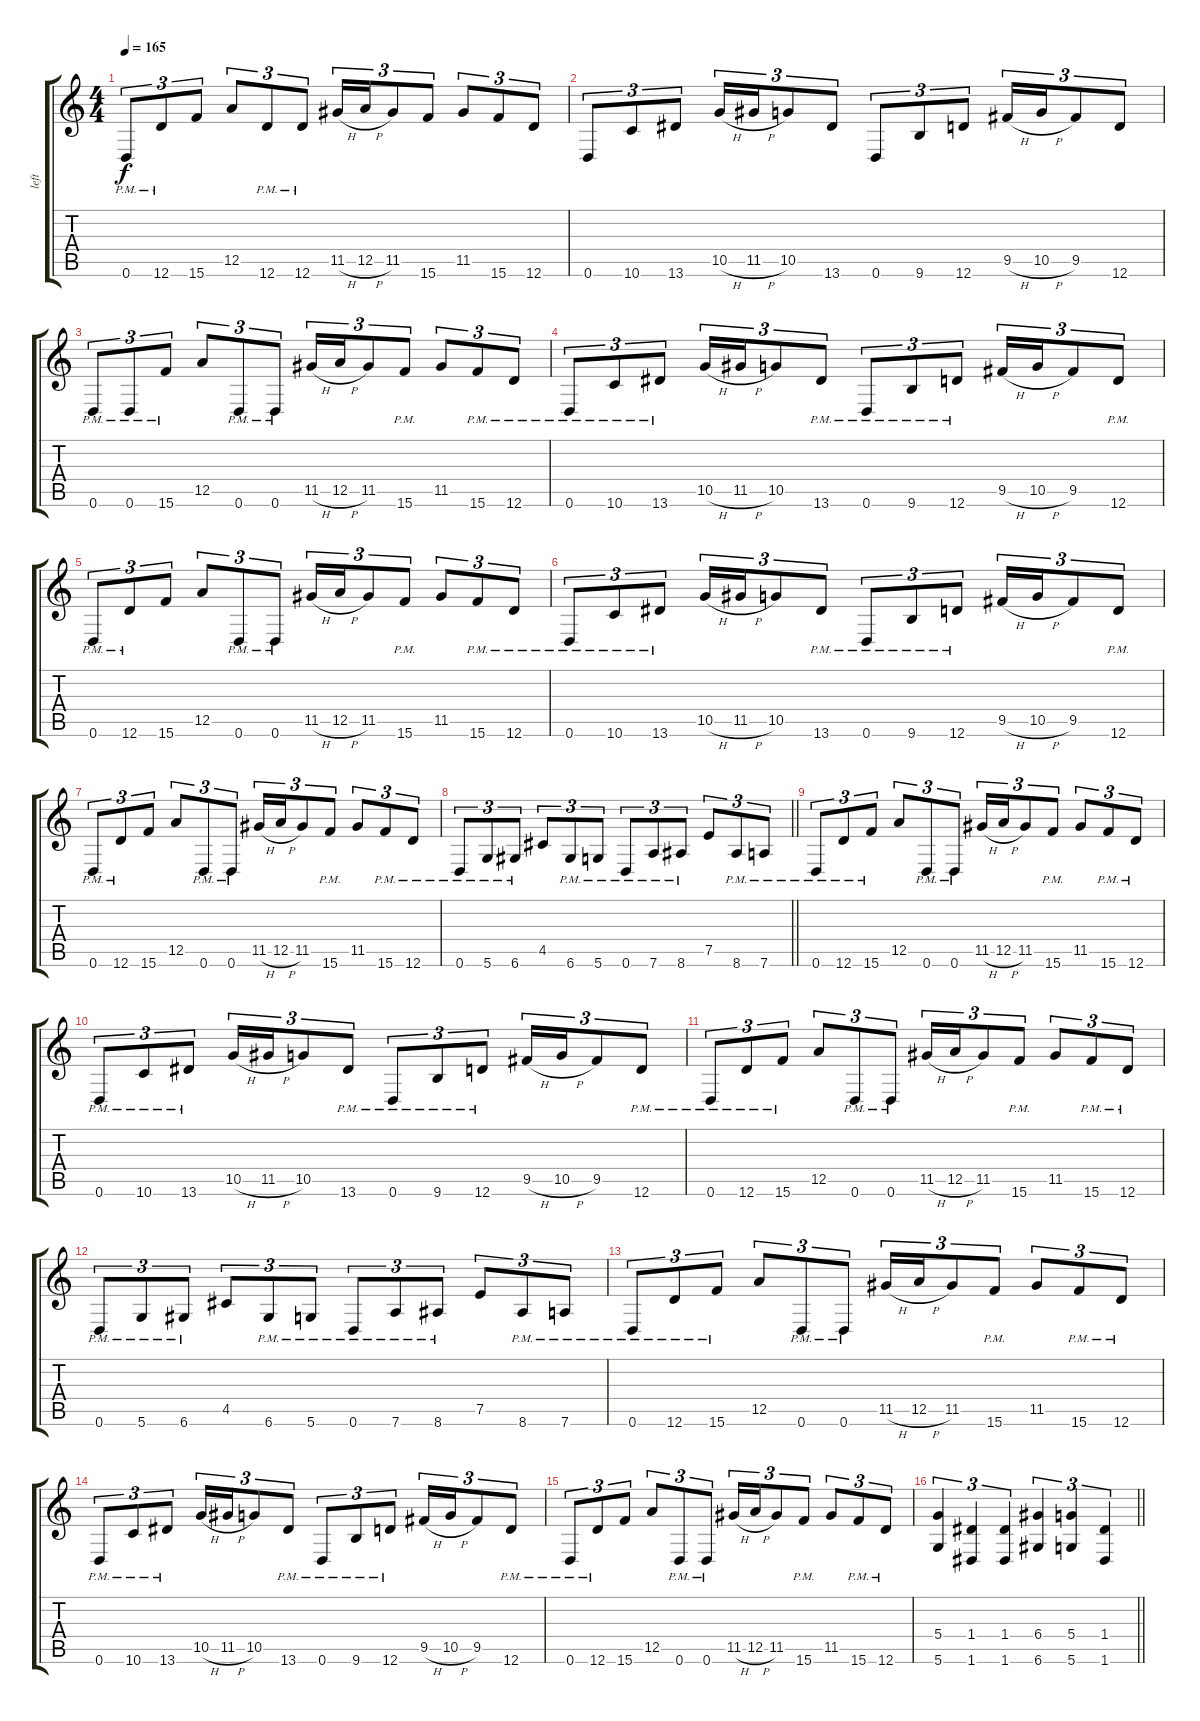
\track ("left" "left") {instrument overdrivenguitar}
\staff {score tabs}
\tuning (E4 B3 G3 D3 A2 D2) {hide}
\ts (4 4)
\section ("" "")
\tempo 165
\clef g2
\ks c
0.6{pm}.8{tu (3 2) dy f} 12.6{pm}.8{tu (3 2)} 15.6.8{tu (3 2)} 12.5.8{tu (3 2)} 12.6{pm}.8{tu (3 2)} 12.6{pm}.8{tu (3 2)} 11.5{h}.16{tu (3 2)} 12.5{h}.16{tu (3 2)} 11.5.8{tu (3 2)} 15.6.8{tu (3 2)} 11.5.8{tu (3 2)} 15.6.8{tu (3 2)} 12.6.8{tu (3 2)} |
0.6.8{tu (3 2)} 10.6.8{tu (3 2)} 13.6.8{tu (3 2)} 10.5{h}.16{tu (3 2)} 11.5{h}.16{tu (3 2)} 10.5.8{tu (3 2)} 13.6.8{tu (3 2)} 0.6.8{tu (3 2)} 9.6.8{tu (3 2)} 12.6.8{tu (3 2)} 9.5{h}.16{tu (3 2)} 10.5{h}.16{tu (3 2)} 9.5.8{tu (3 2)} 12.6.8{tu (3 2)} |
0.6{pm}.8{tu (3 2)} 0.6{pm}.8{tu (3 2)} 15.6{pm}.8{tu (3 2)} 12.5.8{tu (3 2)} 0.6{pm}.8{tu (3 2)} 0.6{pm}.8{tu (3 2)} 11.5{h}.16{tu (3 2)} 12.5{h}.16{tu (3 2)} 11.5.8{tu (3 2)} 15.6{pm}.8{tu (3 2)} 11.5.8{tu (3 2)} 15.6{pm}.8{tu (3 2)} 12.6{pm}.8{tu (3 2)} |
0.6{pm}.8{tu (3 2)} 10.6{pm}.8{tu (3 2)} 13.6{pm}.8{tu (3 2)} 10.5{h}.16{tu (3 2)} 11.5{h}.16{tu (3 2)} 10.5.8{tu (3 2)} 13.6{pm}.8{tu (3 2)} 0.6{pm}.8{tu (3 2)} 9.6{pm}.8{tu (3 2)} 12.6{pm}.8{tu (3 2)} 9.5{h}.16{tu (3 2)} 10.5{h}.16{tu (3 2)} 9.5.8{tu (3 2)} 12.6{pm}.8{tu (3 2)} |
0.6{pm}.8{tu (3 2)} 12.6{pm}.8{tu (3 2)} 15.6.8{tu (3 2)} 12.5.8{tu (3 2)} 0.6{pm}.8{tu (3 2)} 0.6{pm}.8{tu (3 2)} 11.5{h}.16{tu (3 2)} 12.5{h}.16{tu (3 2)} 11.5.8{tu (3 2)} 15.6{pm}.8{tu (3 2)} 11.5.8{tu (3 2)} 15.6{pm}.8{tu (3 2)} 12.6{pm}.8{tu (3 2)} |
0.6{pm}.8{tu (3 2)} 10.6{pm}.8{tu (3 2)} 13.6{pm}.8{tu (3 2)} 10.5{h}.16{tu (3 2)} 11.5{h}.16{tu (3 2)} 10.5.8{tu (3 2)} 13.6{pm}.8{tu (3 2)} 0.6{pm}.8{tu (3 2)} 9.6{pm}.8{tu (3 2)} 12.6{pm}.8{tu (3 2)} 9.5{h}.16{tu (3 2)} 10.5{h}.16{tu (3 2)} 9.5.8{tu (3 2)} 12.6{pm}.8{tu (3 2)} |
0.6{pm}.8{tu (3 2)} 12.6{pm}.8{tu (3 2)} 15.6.8{tu (3 2)} 12.5.8{tu (3 2)} 0.6{pm}.8{tu (3 2)} 0.6{pm}.8{tu (3 2)} 11.5{h}.16{tu (3 2)} 12.5{h}.16{tu (3 2)} 11.5.8{tu (3 2)} 15.6{pm}.8{tu (3 2)} 11.5.8{tu (3 2)} 15.6{pm}.8{tu (3 2)} 12.6{pm}.8{tu (3 2)} |
\barLineRight lightlight
0.6{pm}.8{tu (3 2)} 5.6{pm}.8{tu (3 2)} 6.6{pm}.8{tu (3 2)} 4.5.8{tu (3 2)} 6.6{pm}.8{tu (3 2)} 5.6{pm}.8{tu (3 2)} 0.6{pm}.8{tu (3 2)} 7.6{pm}.8{tu (3 2)} 8.6{pm}.8{tu (3 2)} 7.5.8{tu (3 2)} 8.6{pm}.8{tu (3 2)} 7.6{pm}.8{tu (3 2)} |
0.6{pm}.8{tu (3 2)} 12.6{pm}.8{tu (3 2)} 15.6{pm}.8{tu (3 2)} 12.5.8{tu (3 2)} 0.6{pm}.8{tu (3 2)} 0.6{pm}.8{tu (3 2)} 11.5{h}.16{tu (3 2)} 12.5{h}.16{tu (3 2)} 11.5.8{tu (3 2)} 15.6{pm}.8{tu (3 2)} 11.5.8{tu (3 2)} 15.6{pm}.8{tu (3 2)} 12.6{pm}.8{tu (3 2)} |
0.6{pm}.8{tu (3 2)} 10.6{pm}.8{tu (3 2)} 13.6{pm}.8{tu (3 2)} 10.5{h}.16{tu (3 2)} 11.5{h}.16{tu (3 2)} 10.5.8{tu (3 2)} 13.6{pm}.8{tu (3 2)} 0.6{pm}.8{tu (3 2)} 9.6{pm}.8{tu (3 2)} 12.6{pm}.8{tu (3 2)} 9.5{h}.16{tu (3 2)} 10.5{h}.16{tu (3 2)} 9.5.8{tu (3 2)} 12.6{pm}.8{tu (3 2)} |
0.6{pm}.8{tu (3 2)} 12.6{pm}.8{tu (3 2)} 15.6{pm}.8{tu (3 2)} 12.5.8{tu (3 2)} 0.6{pm}.8{tu (3 2)} 0.6{pm}.8{tu (3 2)} 11.5{h}.16{tu (3 2)} 12.5{h}.16{tu (3 2)} 11.5.8{tu (3 2)} 15.6{pm}.8{tu (3 2)} 11.5.8{tu (3 2)} 15.6{pm}.8{tu (3 2)} 12.6{pm}.8{tu (3 2)} |
0.6{pm}.8{tu (3 2)} 5.6{pm}.8{tu (3 2)} 6.6{pm}.8{tu (3 2)} 4.5.8{tu (3 2)} 6.6{pm}.8{tu (3 2)} 5.6{pm}.8{tu (3 2)} 0.6{pm}.8{tu (3 2)} 7.6{pm}.8{tu (3 2)} 8.6{pm}.8{tu (3 2)} 7.5.8{tu (3 2)} 8.6{pm}.8{tu (3 2)} 7.6{pm}.8{tu (3 2)} |
0.6{pm}.8{tu (3 2)} 12.6{pm}.8{tu (3 2)} 15.6{pm}.8{tu (3 2)} 12.5.8{tu (3 2)} 0.6{pm}.8{tu (3 2)} 0.6{pm}.8{tu (3 2)} 11.5{h}.16{tu (3 2)} 12.5{h}.16{tu (3 2)} 11.5.8{tu (3 2)} 15.6{pm}.8{tu (3 2)} 11.5.8{tu (3 2)} 15.6{pm}.8{tu (3 2)} 12.6{pm}.8{tu (3 2)} |
0.6{pm}.8{tu (3 2)} 10.6{pm}.8{tu (3 2)} 13.6{pm}.8{tu (3 2)} 10.5{h}.16{tu (3 2)} 11.5{h}.16{tu (3 2)} 10.5.8{tu (3 2)} 13.6{pm}.8{tu (3 2)} 0.6{pm}.8{tu (3 2)} 9.6{pm}.8{tu (3 2)} 12.6{pm}.8{tu (3 2)} 9.5{h}.16{tu (3 2)} 10.5{h}.16{tu (3 2)} 9.5.8{tu (3 2)} 12.6{pm}.8{tu (3 2)} |
0.6{pm}.8{tu (3 2)} 12.6{pm}.8{tu (3 2)} 15.6.8{tu (3 2)} 12.5.8{tu (3 2)} 0.6{pm}.8{tu (3 2)} 0.6{pm}.8{tu (3 2)} 11.5{h}.16{tu (3 2)} 12.5{h}.16{tu (3 2)} 11.5.8{tu (3 2)} 15.6{pm}.8{tu (3 2)} 11.5.8{tu (3 2)} 15.6{pm}.8{tu (3 2)} 12.6{pm}.8{tu (3 2)} |
\barLineRight lightlight
(5.4 5.6).4{tu (3 2)} (1.4 1.6).4{tu (3 2)} (1.4 1.6).4{tu (3 2)} (6.4 6.6).4{tu (3 2)} (5.4 5.6).4{tu (3 2)} (1.4 1.6).4{tu (3 2)}
